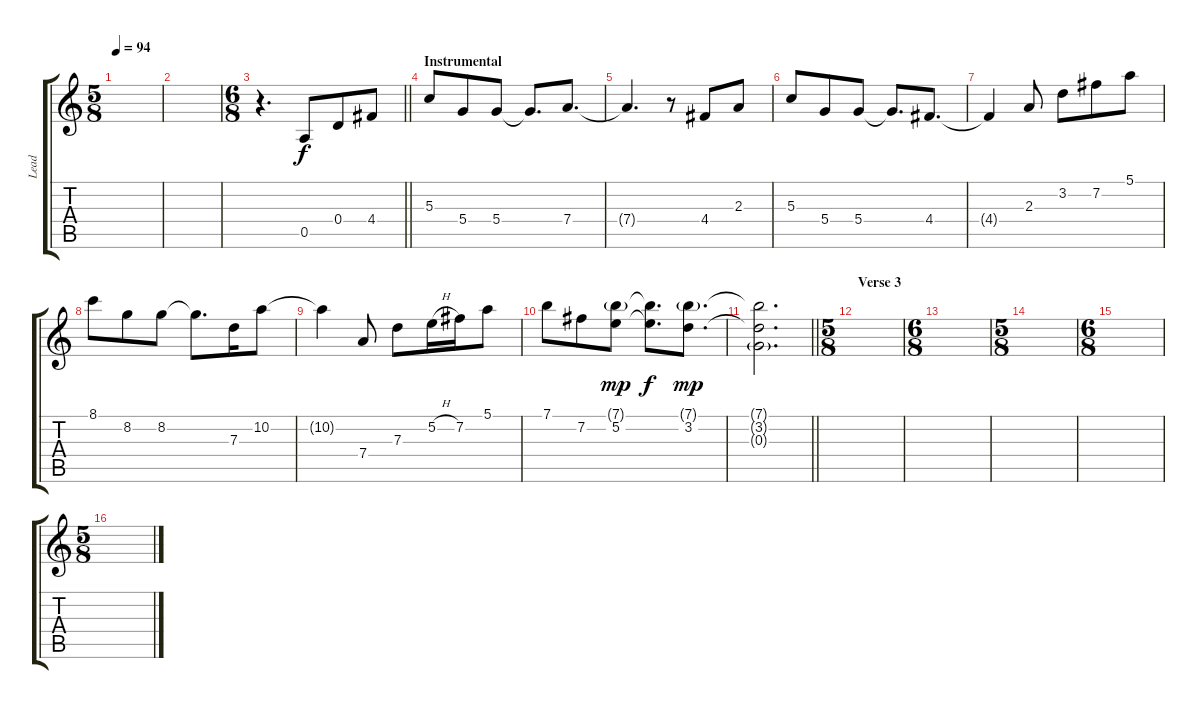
\track ("Lead" "Lead") {instrument distortionguitar}
\staff {score tabs}
\tuning (E4 B3 G3 D3 A2 E2) {hide}
\ts (5 8)
\tempo 94
\clef g2
\ks c
|
|
\ts (6 8)
\barLineRight lightlight
r.4{d} 0.5.8 0.4.8 4.4.8 |
\section ("" "Instrumental")
5.3.8 5.4.8 5.4.8 5.4{t}.8{d} 7.4.8{d} |
7.4{t}.4{d} r.8 4.4.8 2.3.8 |
5.3.8 5.4.8 5.4.8 5.4{t}.8{d} 4.4.8{d} |
4.4{t}.4 2.3.8 3.2.8 7.2.8 5.1.8 |
8.1.8 8.2.8 8.2.8 8.2{t}.8{d} 7.3.16 10.2.8 |
10.2{t}.4 7.4.8 7.3.8 5.2{h}.16 7.2.16 5.1.8 |
7.1.8 7.2.8 (7.1{g} 5.2).8{dy mp} (7.1{t} 5.2{t}).8{d dy f} (7.1{g} 3.2).8{d dy mp} |
\barLineRight lightlight
(7.1{t} 3.2{t} 0.3{g}).2{d} |
\ts (5 8)
\section ("" "Verse 3")
|
\ts (6 8)
|
\ts (5 8)
|
\ts (6 8)
|
\ts (5 8)
